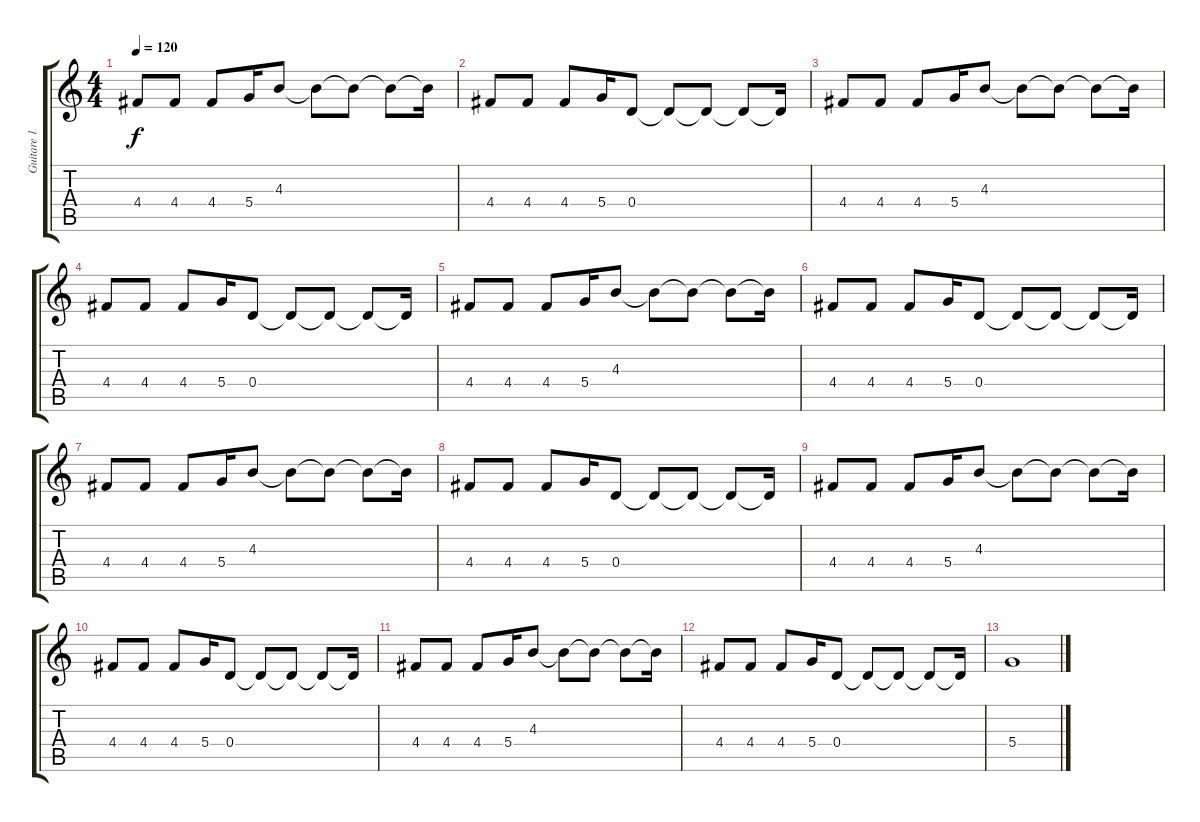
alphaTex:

\track ("Guitare 1" "Guitare 1") {instrument distortionguitar}
\staff {score tabs}
\tuning (E4 B3 G3 D3 A2 E2) {hide}
\ts (4 4)
\tempo 120
\clef g2
\ks c
4.4.8{dy f instrument distortionguitar} 4.4.8 4.4.8 5.4.16 4.3.8 4.3{t}.8 4.3{t}.8 4.3{t}.8 4.3{t}.16 |
4.4.8 4.4.8 4.4.8 5.4.16 0.4.8 0.4{t}.8 0.4{t}.8 0.4{t}.8 0.4{t}.16 |
4.4.8 4.4.8 4.4.8 5.4.16 4.3.8 4.3{t}.8 4.3{t}.8 4.3{t}.8 4.3{t}.16 |
4.4.8 4.4.8 4.4.8 5.4.16 0.4.8 0.4{t}.8 0.4{t}.8 0.4{t}.8 0.4{t}.16 |
4.4.8 4.4.8 4.4.8 5.4.16 4.3.8 4.3{t}.8 4.3{t}.8 4.3{t}.8 4.3{t}.16 |
4.4.8 4.4.8 4.4.8 5.4.16 0.4.8 0.4{t}.8 0.4{t}.8 0.4{t}.8 0.4{t}.16 |
4.4.8 4.4.8 4.4.8 5.4.16 4.3.8 4.3{t}.8 4.3{t}.8 4.3{t}.8 4.3{t}.16 |
4.4.8 4.4.8 4.4.8 5.4.16 0.4.8 0.4{t}.8 0.4{t}.8 0.4{t}.8 0.4{t}.16 |
4.4.8 4.4.8 4.4.8 5.4.16 4.3.8 4.3{t}.8 4.3{t}.8 4.3{t}.8 4.3{t}.16 |
4.4.8 4.4.8 4.4.8 5.4.16 0.4.8 0.4{t}.8 0.4{t}.8 0.4{t}.8 0.4{t}.16 |
4.4.8 4.4.8 4.4.8 5.4.16 4.3.8 4.3{t}.8 4.3{t}.8 4.3{t}.8 4.3{t}.16 |
4.4.8 4.4.8 4.4.8 5.4.16 0.4.8 0.4{t}.8 0.4{t}.8 0.4{t}.8 0.4{t}.16 |
5.4.1
